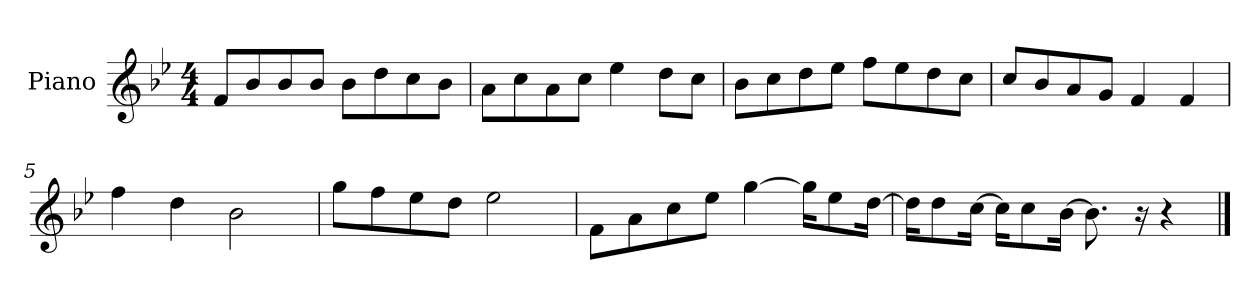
**kern
*part1
*staff1
*I"Piano
*I'P-no
*clefG2
*k[b-e-]
*M4/4
*MM90
=1
8f/L
8b-/
8b-/
8b-/J
8b-\L
8dd\
8cc\
8b-\J
=2
8a\L
8cc\
8a\
8cc\J
4ee-\
8dd\L
8cc\J
=3
8b-\L
8cc\
8dd\
8ee-\J
8ff\L
8ee-\
8dd\
8cc\J
=4
8cc/L
8b-/
8a/
8g/J
4f/
4f/
=5
4ff\
4dd\
2b-\
=6
8gg\L
8ff\
8ee-\
8dd\J
2ee-\
!!LO:LB:g=z
=7
8f\L
8a\
8cc\
8ee-\J
[4gg\
16gg\KL]
8ee-\
[16dd\Jk
=8
16dd\KL]
8dd\
[16cc\Jk
16cc\KL]
8cc\
[16b-\Jk
8.b-\]
16r
4r
==
*-
